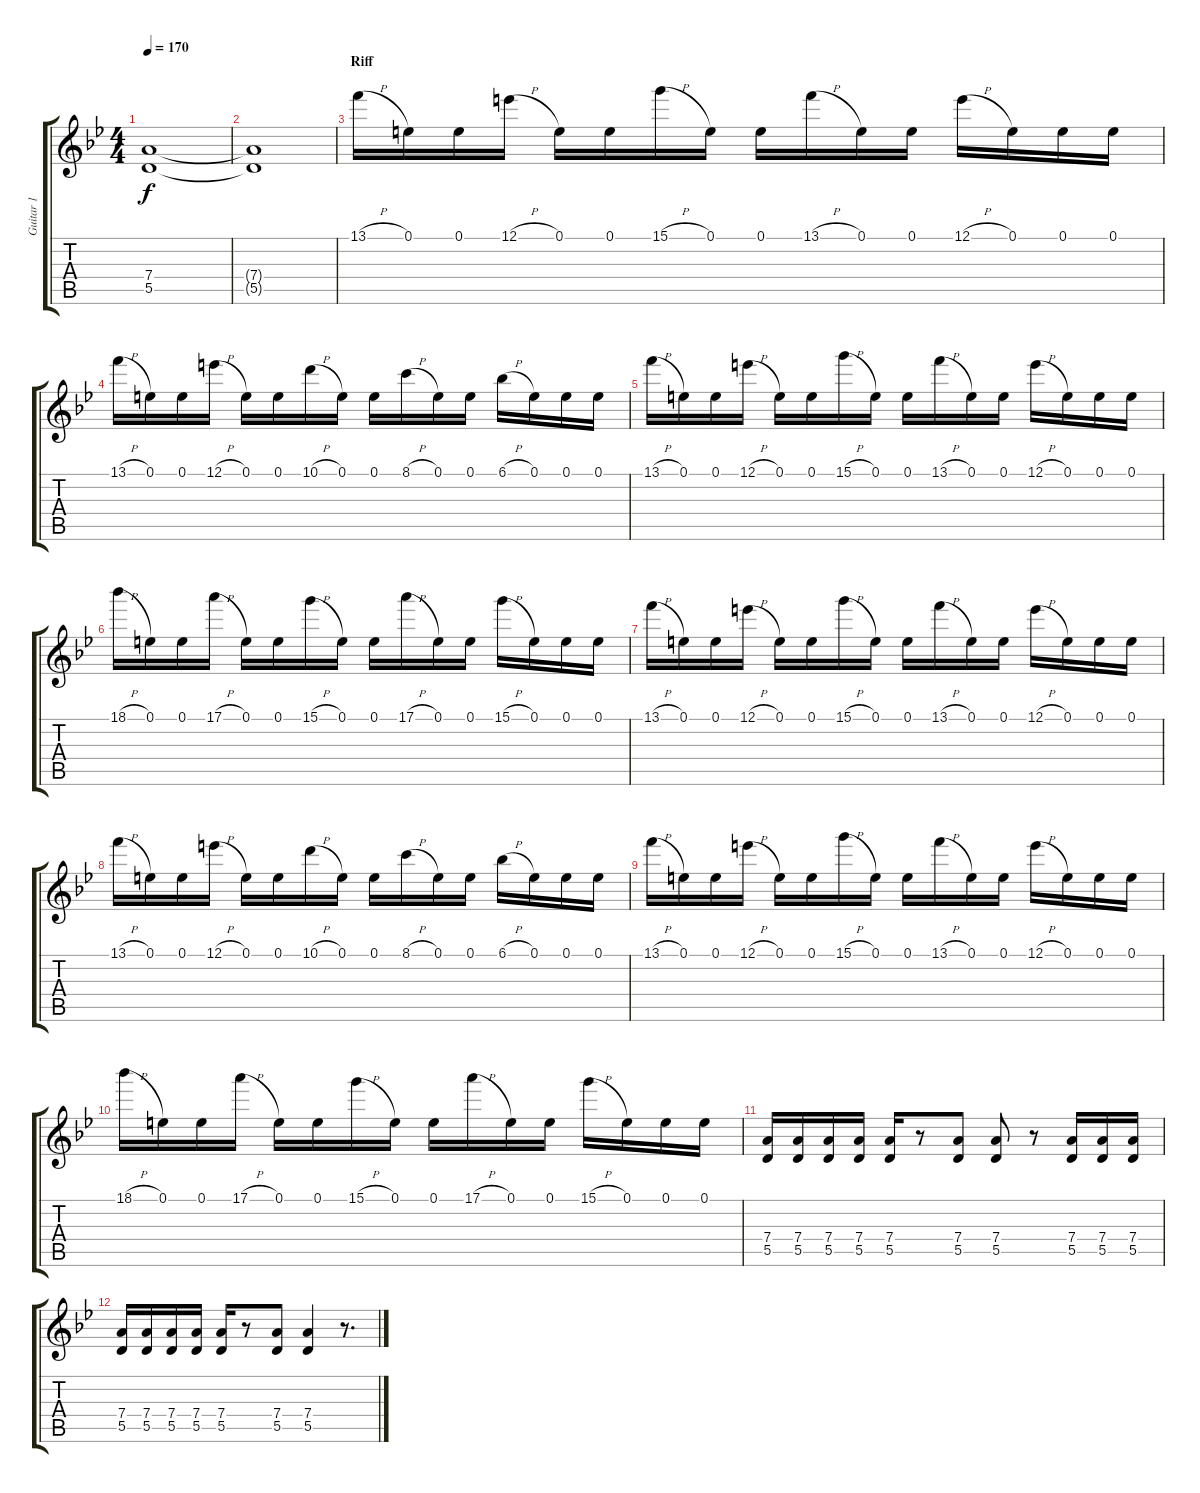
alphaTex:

\track ("Guitar 1" "Guitar 1") {instrument overdrivenguitar}
\staff {score tabs}
\tuning (E4 B3 G3 D3 A2 E2) {hide}
\ts (4 4)
\tempo 170
\clef g2
\ks bb
(7.4 5.5).1{dy f} |
(7.4{t} 5.5{t}).1 |
\section ("" "Riff")
13.1{h}.16 0.1.16 0.1.16 12.1{h}.16 0.1.16 0.1.16 15.1{h}.16 0.1.16 0.1.16 13.1{h}.16 0.1.16 0.1.16 12.1{h}.16 0.1.16 0.1.16 0.1.16 |
13.1{h}.16 0.1.16 0.1.16 12.1{h}.16 0.1.16 0.1.16 10.1{h}.16 0.1.16 0.1.16 8.1{h}.16 0.1.16 0.1.16 6.1{h}.16 0.1.16 0.1.16 0.1.16 |
13.1{h}.16 0.1.16 0.1.16 12.1{h}.16 0.1.16 0.1.16 15.1{h}.16 0.1.16 0.1.16 13.1{h}.16 0.1.16 0.1.16 12.1{h}.16 0.1.16 0.1.16 0.1.16 |
18.1{h}.16 0.1.16 0.1.16 17.1{h}.16 0.1.16 0.1.16 15.1{h}.16 0.1.16 0.1.16 17.1{h}.16 0.1.16 0.1.16 15.1{h}.16 0.1.16 0.1.16 0.1.16 |
13.1{h}.16 0.1.16 0.1.16 12.1{h}.16 0.1.16 0.1.16 15.1{h}.16 0.1.16 0.1.16 13.1{h}.16 0.1.16 0.1.16 12.1{h}.16 0.1.16 0.1.16 0.1.16 |
13.1{h}.16 0.1.16 0.1.16 12.1{h}.16 0.1.16 0.1.16 10.1{h}.16 0.1.16 0.1.16 8.1{h}.16 0.1.16 0.1.16 6.1{h}.16 0.1.16 0.1.16 0.1.16 |
13.1{h}.16 0.1.16 0.1.16 12.1{h}.16 0.1.16 0.1.16 15.1{h}.16 0.1.16 0.1.16 13.1{h}.16 0.1.16 0.1.16 12.1{h}.16 0.1.16 0.1.16 0.1.16 |
18.1{h}.16 0.1.16 0.1.16 17.1{h}.16 0.1.16 0.1.16 15.1{h}.16 0.1.16 0.1.16 17.1{h}.16 0.1.16 0.1.16 15.1{h}.16 0.1.16 0.1.16 0.1.16 |
(7.4 5.5).16 (7.4 5.5).16 (7.4 5.5).16 (7.4 5.5).16 (7.4 5.5).16 r.8 (7.4 5.5).8 (7.4 5.5).8 r.8 (7.4 5.5).16 (7.4 5.5).16 (7.4 5.5).16 |
(7.4 5.5).16 (7.4 5.5).16 (7.4 5.5).16 (7.4 5.5).16 (7.4 5.5).16 r.8 (7.4 5.5).8 (7.4 5.5).4 r.8{d}
